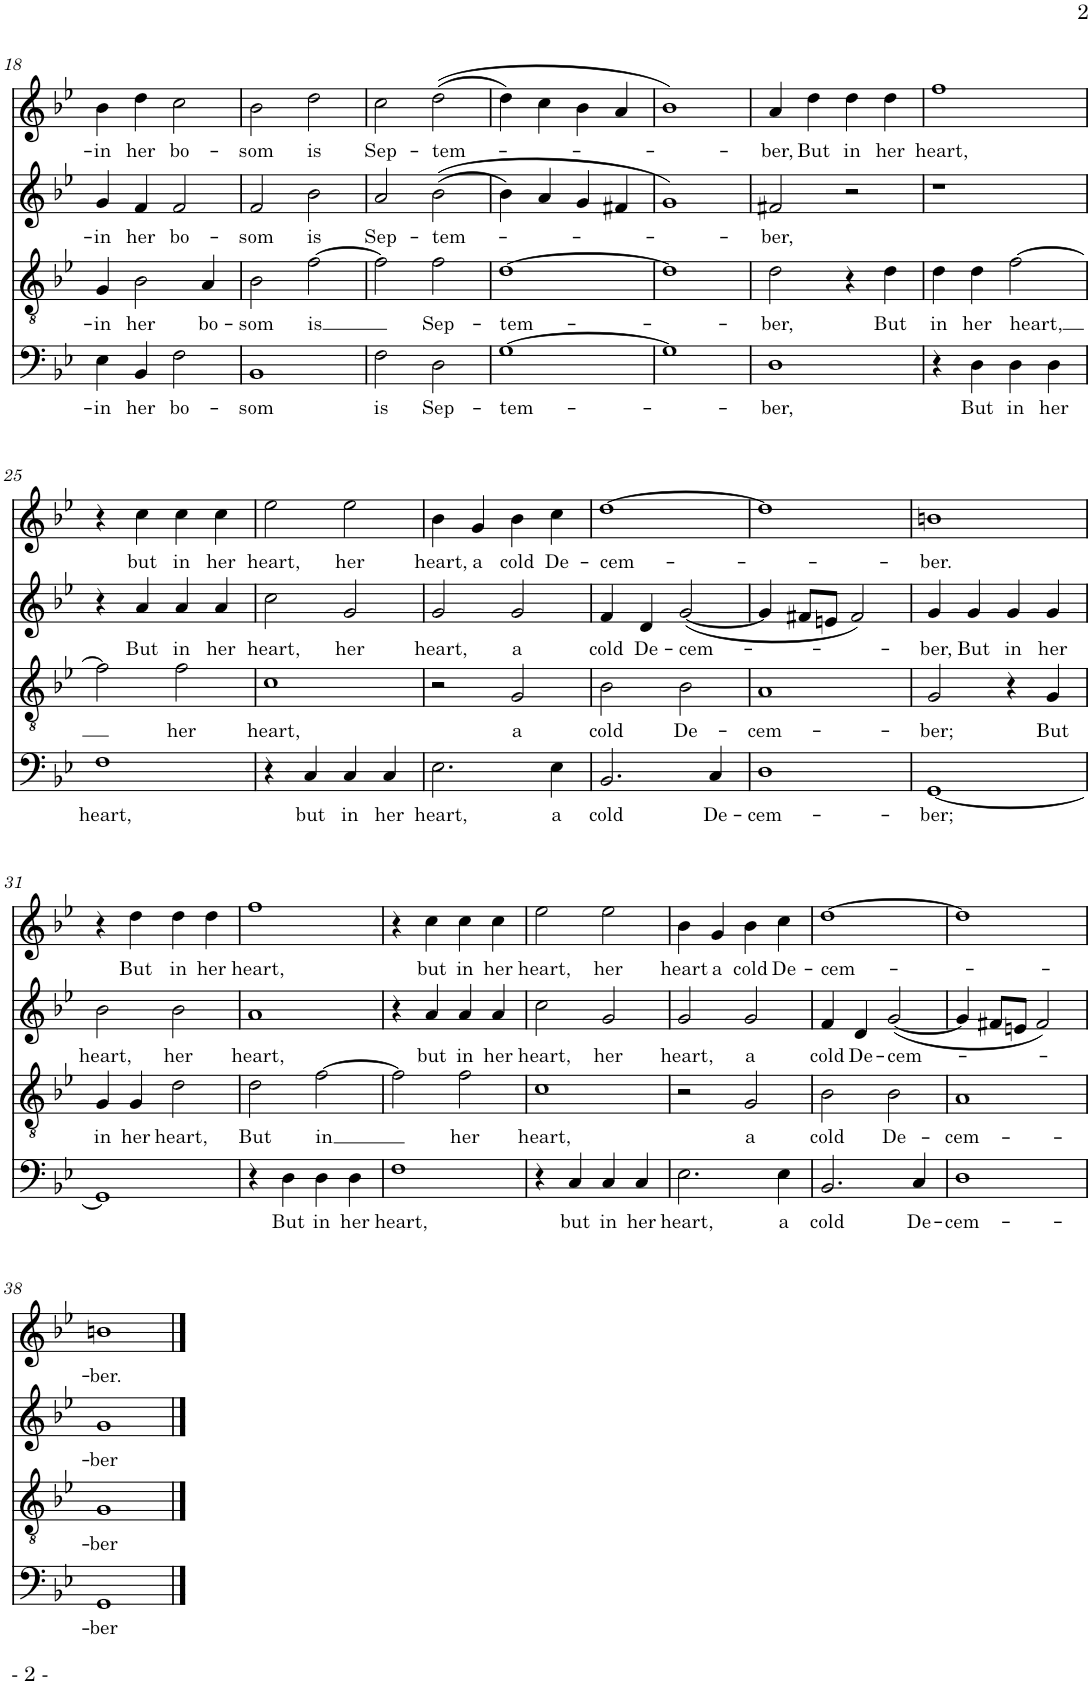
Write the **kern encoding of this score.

**kern	**text	**kern	**text	**kern	**text	**kern	**text
*part4	*part4	*part3	*part3	*part2	*part2	*part1	*part1
*staff4	*staff4	*staff3	*staff3	*staff2	*staff2	*staff1	*staff1
*I"B	*	*I"T	*	*I"A	*	*I"S	*
!!LO:PB:g=z
*clefF4	*	*clefGv2	*	*clefG2	*	*clefG2	*
*Trd12c21	*	*Trd8c14	*	*Trd5c9	*	*Trd1c2	*
*k[b-e-]	*	*k[b-e-]	*	*k[b-e-]	*	*k[b-e-]	*
*M2/2	*	*M2/2	*	*M2/2	*	*M2/2	*
*met(c|)	*	*met(c|)	*	*met(c|)	*	*met(c|)	*
=18	=18	=18	=18	=18	=18	=18	=18
!	!LO:LY:b	!	!LO:LY:b	!	!LO:LY:b	!	!LO:LY:b
4E-\	-in	4G/	-in	4g/	-in	4b-\	-in
!	!LO:LY:b	!	!LO:LY:b	!	!LO:LY:b	!	!LO:LY:b
4BB-/	her	2B-\	her	4f/	her	4dd\	her
!	!LO:LY:b	!	!	!	!LO:LY:b	!	!LO:LY:b
2F\	bo-	.	.	2f/	bo-	2cc\	bo-
!	!	!	!LO:LY:b	!	!	!	!
.	.	4A/	bo-	.	.	.	.
=19	=19	=19	=19	=19	=19	=19	=19
!	!LO:LY:b	!	!LO:LY:b	!	!LO:LY:b	!	!LO:LY:b
1BB-	-som	2B-\	-som	2f/	-som	2b-\	-som
!	!	!	!LO:LY:b	!	!LO:LY:b	!	!LO:LY:b
.	.	[2f\	is	2b-\	is	2dd\	is
=20	=20	=20	=20	=20	=20	=20	=20
!	!LO:LY:b	!	!	!	!LO:LY:b	!	!LO:LY:b
2F\	is	2f\]	.	2a/	Sep-	2cc\	Sep-
!	!LO:LY:b	!	!LO:LY:b	!	!LO:LY:b	!	!LO:LY:b
2D\	Sep-	2f\	Sep-	((2b-\	-tem-	((2dd\	-tem-
=21	=21	=21	=21	=21	=21	=21	=21
!	!LO:LY:b	!	!LO:LY:b	!	!	!	!
[1G	-tem-	[1d	-tem-	4b-\)	.	4dd\)	.
.	.	.	.	4a/	.	4cc\	.
.	.	.	.	4g/	.	4b-\	.
.	.	.	.	4f#X/	.	4a/	.
=22	=22	=22	=22	=22	=22	=22	=22
1G]	.	1d]	.	1g)	.	1b-)	.
=23	=23	=23	=23	=23	=23	=23	=23
!	!LO:LY:b	!	!LO:LY:b	!	!LO:LY:b	!	!LO:LY:b
1D	-ber,	2d\	-ber,	2f#X/	-ber,	4a/	-ber,
!	!	!	!	!	!	!	!LO:LY:b
.	.	.	.	.	.	4dd\	But
!	!	!	!	!	!	!	!LO:LY:b
.	.	4r	.	2r	.	4dd\	in
!	!	!	!LO:LY:b	!	!	!	!LO:LY:b
.	.	4d\	But	.	.	4dd\	her
=24	=24	=24	=24	=24	=24	=24	=24
!	!	!	!LO:LY:b	!	!	!	!LO:LY:b
4r	.	4d\	in	1r	.	1ff	heart,
!	!LO:LY:b	!	!LO:LY:b	!	!	!	!
4D\	But	4d\	her	.	.	.	.
!	!LO:LY:b	!	!LO:LY:b	!	!	!	!
4D\	in	[2f\	heart,	.	.	.	.
!	!LO:LY:b	!	!	!	!	!	!
4D\	her	.	.	.	.	.	.
!!LO:LB:g=z
=25	=25	=25	=25	=25	=25	=25	=25
!	!LO:LY:b	!	!	!	!	!	!
1F	heart,	2f\]	.	4r	.	4r	.
!	!	!	!	!	!LO:LY:b	!	!LO:LY:b
.	.	.	.	4a/	But	4cc\	but
!	!	!	!LO:LY:b	!	!LO:LY:b	!	!LO:LY:b
.	.	2f\	her	4a/	in	4cc\	in
!	!	!	!	!	!LO:LY:b	!	!LO:LY:b
.	.	.	.	4a/	her	4cc\	her
=26	=26	=26	=26	=26	=26	=26	=26
!	!	!	!LO:LY:b	!	!LO:LY:b	!	!LO:LY:b
4r	.	1c	heart,	2cc\	heart,	2ee-\	heart,
!	!LO:LY:b	!	!	!	!	!	!
4C/	but	.	.	.	.	.	.
!	!LO:LY:b	!	!	!	!LO:LY:b	!	!LO:LY:b
4C/	in	.	.	2g/	her	2ee-\	her
!	!LO:LY:b	!	!	!	!	!	!
4C/	her	.	.	.	.	.	.
=27	=27	=27	=27	=27	=27	=27	=27
!	!LO:LY:b	!	!	!	!LO:LY:b	!	!LO:LY:b
2.E-\	heart,	2r	.	2g/	heart,	4b-\	heart,
!	!	!	!	!	!	!	!LO:LY:b
.	.	.	.	.	.	4g/	a
!	!	!	!LO:LY:b	!	!LO:LY:b	!	!LO:LY:b
.	.	2G/	a	2g/	a	4b-\	cold
!	!LO:LY:b	!	!	!	!	!	!LO:LY:b
4E-\	a	.	.	.	.	4cc\	De-
=28	=28	=28	=28	=28	=28	=28	=28
!	!LO:LY:b	!	!LO:LY:b	!	!LO:LY:b	!	!LO:LY:b
2.BB-/	cold	2B-\	cold	4f/	cold	[1dd	-cem-
!	!	!	!	!	!LO:LY:b	!	!
.	.	.	.	4d/	De-	.	.
!	!	!	!LO:LY:b	!	!LO:LY:b	!	!
.	.	2B-\	De-	([2g/	-cem-	.	.
!	!LO:LY:b	!	!	!	!	!	!
4C/	De-	.	.	.	.	.	.
=29	=29	=29	=29	=29	=29	=29	=29
!	!LO:LY:b	!	!LO:LY:b	!	!	!	!
1D	-cem-	1A	-cem-	4g/]	.	1dd]	.
.	.	.	.	8f#X/L	.	.	.
.	.	.	.	8en/J	.	.	.
.	.	.	.	2f#/)	.	.	.
=30	=30	=30	=30	=30	=30	=30	=30
!	!LO:LY:b	!	!LO:LY:b	!	!LO:LY:b	!	!LO:LY:b
[1GG	ber;	2G/	-ber;	4g/	-ber,	1bn	-ber.
!	!	!	!	!	!LO:LY:b	!	!
.	.	.	.	4g/	But	.	.
!	!	!	!	!	!LO:LY:b	!	!
.	.	4r	.	4g/	in	.	.
!	!	!	!LO:LY:b	!	!LO:LY:b	!	!
.	.	4G/	But	4g/	her	.	.
!!LO:LB:g=z
=31	=31	=31	=31	=31	=31	=31	=31
!	!	!	!LO:LY:b	!	!LO:LY:b	!	!
1GG]	.	4G/	in	2b-\	heart,	4r	.
!	!	!	!LO:LY:b	!	!	!	!LO:LY:b
.	.	4G/	her	.	.	4dd\	But
!	!	!	!LO:LY:b	!	!LO:LY:b	!	!LO:LY:b
.	.	2d\	heart,	2b-\	her	4dd\	in
!	!	!	!	!	!	!	!LO:LY:b
.	.	.	.	.	.	4dd\	her
=32	=32	=32	=32	=32	=32	=32	=32
!	!	!	!LO:LY:b	!	!LO:LY:b	!	!LO:LY:b
4r	.	2d\	But	1a	heart,	1ff	heart,
!	!LO:LY:b	!	!	!	!	!	!
4D\	But	.	.	.	.	.	.
!	!LO:LY:b	!	!LO:LY:b	!	!	!	!
4D\	in	[2f\	in	.	.	.	.
!	!LO:LY:b	!	!	!	!	!	!
4D\	her	.	.	.	.	.	.
=33	=33	=33	=33	=33	=33	=33	=33
!	!LO:LY:b	!	!	!	!	!	!
1F	heart,	2f\]	.	4r	.	4r	.
!	!	!	!	!	!LO:LY:b	!	!LO:LY:b
.	.	.	.	4a/	but	4cc\	but
!	!	!	!LO:LY:b	!	!LO:LY:b	!	!LO:LY:b
.	.	2f\	her	4a/	in	4cc\	in
!	!	!	!	!	!LO:LY:b	!	!LO:LY:b
.	.	.	.	4a/	her	4cc\	her
=34	=34	=34	=34	=34	=34	=34	=34
!	!	!	!LO:LY:b	!	!LO:LY:b	!	!LO:LY:b
4r	.	1c	heart,	2cc\	heart,	2ee-\	heart,
!	!LO:LY:b	!	!	!	!	!	!
4C/	but	.	.	.	.	.	.
!	!LO:LY:b	!	!	!	!LO:LY:b	!	!LO:LY:b
4C/	in	.	.	2g/	her	2ee-\	her
!	!LO:LY:b	!	!	!	!	!	!
4C/	her	.	.	.	.	.	.
=35	=35	=35	=35	=35	=35	=35	=35
!	!LO:LY:b	!	!	!	!LO:LY:b	!	!LO:LY:b
2.E-\	heart,	2r	.	2g/	heart,	4b-\	heart
!	!	!	!	!	!	!	!LO:LY:b
.	.	.	.	.	.	4g/	a
!	!	!	!LO:LY:b	!	!LO:LY:b	!	!LO:LY:b
.	.	2G/	a	2g/	a	4b-\	cold
!	!LO:LY:b	!	!	!	!	!	!LO:LY:b
4E-\	a	.	.	.	.	4cc\	De-
=36	=36	=36	=36	=36	=36	=36	=36
!	!LO:LY:b	!	!LO:LY:b	!	!LO:LY:b	!	!LO:LY:b
2.BB-/	cold	2B-\	cold	4f/	cold	[1dd	-cem-
!	!	!	!	!	!LO:LY:b	!	!
.	.	.	.	4d/	De-	.	.
!	!	!	!LO:LY:b	!	!LO:LY:b	!	!
.	.	2B-\	De-	([2g/	-cem-	.	.
!	!LO:LY:b	!	!	!	!	!	!
4C/	De-	.	.	.	.	.	.
=37	=37	=37	=37	=37	=37	=37	=37
!	!LO:LY:b	!	!LO:LY:b	!	!	!	!
1D	-cem-	1A	-cem-	4g/]	.	1dd]	.
.	.	.	.	8f#X/L	.	.	.
.	.	.	.	8en/J	.	.	.
.	.	.	.	2f#/)	.	.	.
!!LO:LB:g=z
=38	=38	=38	=38	=38	=38	=38	=38
!	!LO:LY:b	!	!LO:LY:b	!	!LO:LY:b	!	!LO:LY:b
1GG	-ber	1G	-ber	1g	-ber	1bn	-ber.
==	==	==	==	==	==	==	==
*-	*-	*-	*-	*-	*-	*-	*-
